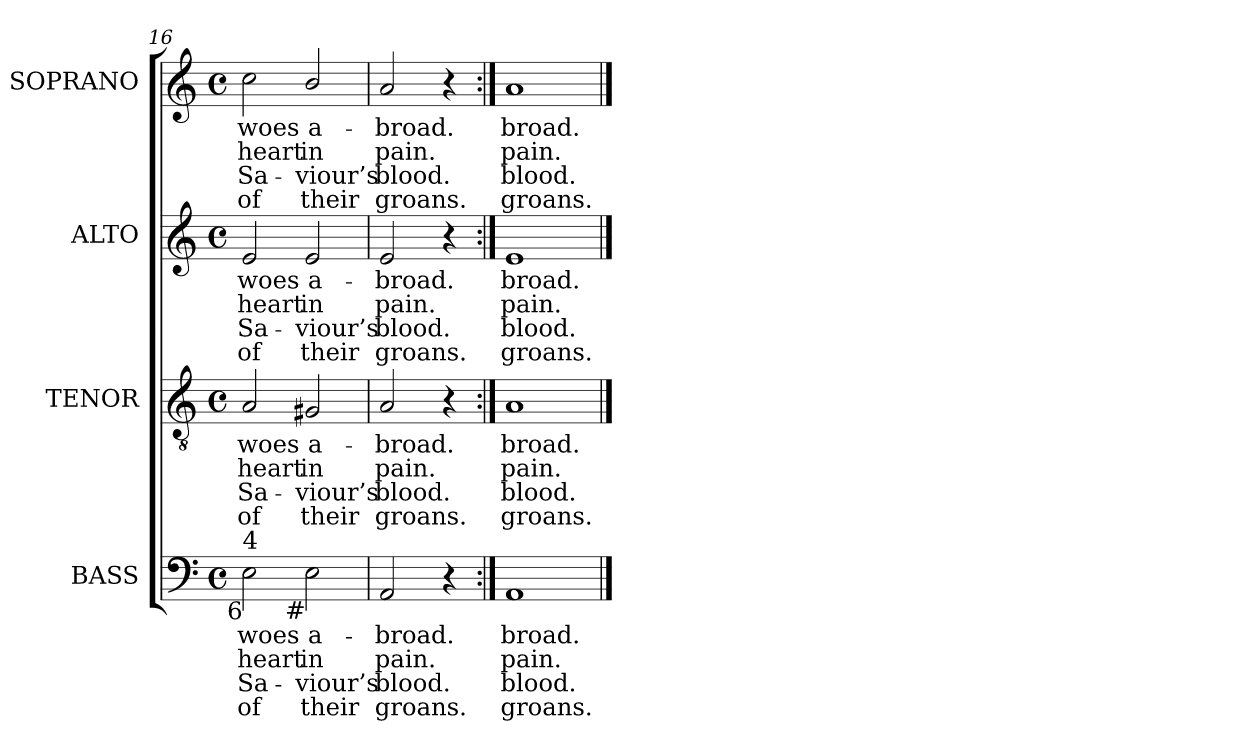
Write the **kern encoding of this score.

**kern	**text	**text	**text	**text	**kern	**text	**text	**text	**text	**kern	**text	**text	**text	**text	**kern	**text	**text	**text	**text
*part4	*part4	*part4	*part4	*part4	*part3	*part3	*part3	*part3	*part3	*part2	*part2	*part2	*part2	*part2	*part1	*part1	*part1	*part1	*part1
*staff4	*staff4	*staff4	*staff4	*staff4	*staff3	*staff3	*staff3	*staff3	*staff3	*staff2	*staff2	*staff2	*staff2	*staff2	*staff1	*staff1	*staff1	*staff1	*staff1
*I"BASS	*	*	*	*	*I"TENOR	*	*	*	*	*I"ALTO	*	*	*	*	*I"SOPRANO	*	*	*	*
*I'B.	*	*	*	*	*I'T.	*	*	*	*	*I'A.	*	*	*	*	*I'S.	*	*	*	*
*clefF4	*	*	*	*	*clefGv2	*	*	*	*	*clefG2	*	*	*	*	*clefG2	*	*	*	*
*	*	*	*	*	*ITrd7c12	*	*	*	*	*	*	*	*	*	*	*	*	*	*
*k[]	*	*	*	*	*k[]	*	*	*	*	*k[]	*	*	*	*	*k[]	*	*	*	*
*C:	*	*	*	*	*C:	*	*	*	*	*C:	*	*	*	*	*C:	*	*	*	*
*M4/4	*	*	*	*	*M4/4	*	*	*	*	*M4/4	*	*	*	*	*M4/4	*	*	*	*
*met(c)	*	*	*	*	*met(c)	*	*	*	*	*met(c)	*	*	*	*	*met(c)	*	*	*	*
=16	=16	=16	=16	=16	=16	=16	=16	=16	=16	=16	=16	=16	=16	=16	=16	=16	=16	=16	=16
!	!LO:LY:b:color=#000000	!LO:LY:b:color=#000000	!LO:LY:b:color=#000000	!LO:LY:b:color=#000000	!	!	!	!	!	!	!	!	!	!	!	!	!	!	!
!	!	!	!	!	!	!LO:LY:b:color=#000000	!LO:LY:b:color=#000000	!LO:LY:b:color=#000000	!LO:LY:b:color=#000000	!	!	!	!	!	!	!	!	!	!
!	!	!	!	!	!	!	!	!	!	!	!LO:LY:b:color=#000000	!LO:LY:b:color=#000000	!LO:LY:b:color=#000000	!LO:LY:b:color=#000000	!	!	!	!	!
!LO:TX:b:rj:t=6	!	!	!	!	!	!	!	!	!	!	!	!	!	!	!	!	!	!	!
!LO:TX:t=4	!	!	!	!	!	!	!	!	!	!	!	!	!	!	!	!	!	!	!
!	!	!	!	!	!	!	!	!	!	!	!	!	!	!	!	!LO:LY:b:color=#000000	!LO:LY:b:color=#000000	!LO:LY:b:color=#000000	!LO:LY:b:color=#000000
2Ei\	woes	heart	Sa-	-of	2AAi/	woes	heart	Sa-	-of	2ei/	woes	heart	Sa-	-of	2cci\	woes	heart	Sa-	-of
!	!LO:LY:b:color=#000000	!LO:LY:b:color=#000000	!LO:LY:b:color=#000000	!LO:LY:b:color=#000000	!	!	!	!	!	!	!	!	!	!	!	!	!	!	!
!	!	!	!	!	!	!LO:LY:b:color=#000000	!LO:LY:b:color=#000000	!LO:LY:b:color=#000000	!LO:LY:b:color=#000000	!	!	!	!	!	!	!	!	!	!
!	!	!	!	!	!	!	!	!	!	!	!LO:LY:b:color=#000000	!LO:LY:b:color=#000000	!LO:LY:b:color=#000000	!LO:LY:b:color=#000000	!	!	!	!	!
!LO:TX:b:rj:t=#	!	!	!	!	!	!	!	!	!	!	!	!	!	!	!	!	!	!	!
!	!	!	!	!	!	!	!	!	!	!	!	!	!	!	!	!LO:LY:b:color=#000000	!LO:LY:b:color=#000000	!LO:LY:b:color=#000000	!LO:LY:b:color=#000000
2Ei\	a-	in	viour’s	their	2GG#Xi/	a-	in	viour’s	their	2ei/	a-	in	viour’s	their	2bi/	a-	in	viour’s	their
=17	=17	=17	=17	=17	=17	=17	=17	=17	=17	=17	=17	=17	=17	=17	=17	=17	=17	=17	=17
!	!LO:LY:b:color=#000000	!LO:LY:b:color=#000000	!LO:LY:b:color=#000000	!LO:LY:b:color=#000000	!	!	!	!	!	!	!	!	!	!	!	!	!	!	!
!	!	!	!	!	!	!LO:LY:b:color=#000000	!LO:LY:b:color=#000000	!LO:LY:b:color=#000000	!LO:LY:b:color=#000000	!	!	!	!	!	!	!	!	!	!
!	!	!	!	!	!	!	!	!	!	!	!LO:LY:b:color=#000000	!LO:LY:b:color=#000000	!LO:LY:b:color=#000000	!LO:LY:b:color=#000000	!	!	!	!	!
!	!	!	!	!	!	!	!	!	!	!	!	!	!	!	!	!LO:LY:b:color=#000000	!LO:LY:b:color=#000000	!LO:LY:b:color=#000000	!LO:LY:b:color=#000000
2AAi/	-broad.	pain.	blood.	groans.	2AAi/	-broad.	pain.	blood.	groans.	2ei/	-broad.	pain.	blood.	groans.	2ai/	-broad.	pain.	blood.	groans.
4r	.	.	.	.	4r	.	.	.	.	4r	.	.	.	.	4r	.	.	.	.
=18:|!	=18:|!	=18:|!	=18:|!	=18:|!	=18:|!	=18:|!	=18:|!	=18:|!	=18:|!	=18:|!	=18:|!	=18:|!	=18:|!	=18:|!	=18:|!	=18:|!	=18:|!	=18:|!	=18:|!
!	!LO:LY:b:color=#000000	!LO:LY:b:color=#000000	!LO:LY:b:color=#000000	!LO:LY:b:color=#000000	!	!	!	!	!	!	!	!	!	!	!	!	!	!	!
!	!	!	!	!	!	!LO:LY:b:color=#000000	!LO:LY:b:color=#000000	!LO:LY:b:color=#000000	!LO:LY:b:color=#000000	!	!	!	!	!	!	!	!	!	!
!	!	!	!	!	!	!	!	!	!	!	!LO:LY:b:color=#000000	!LO:LY:b:color=#000000	!LO:LY:b:color=#000000	!LO:LY:b:color=#000000	!	!	!	!	!
!	!	!	!	!	!	!	!	!	!	!	!	!	!	!	!	!LO:LY:b:color=#000000	!LO:LY:b:color=#000000	!LO:LY:b:color=#000000	!LO:LY:b:color=#000000
1AAi	-broad.	pain.	blood.	groans.	1AAi	-broad.	pain.	blood.	groans.	1ei	-broad.	pain.	blood.	groans.	1ai	-broad.	pain.	blood.	groans.
==	==	==	==	==	==	==	==	==	==	==	==	==	==	==	==	==	==	==	==
*-	*-	*-	*-	*-	*-	*-	*-	*-	*-	*-	*-	*-	*-	*-	*-	*-	*-	*-	*-
